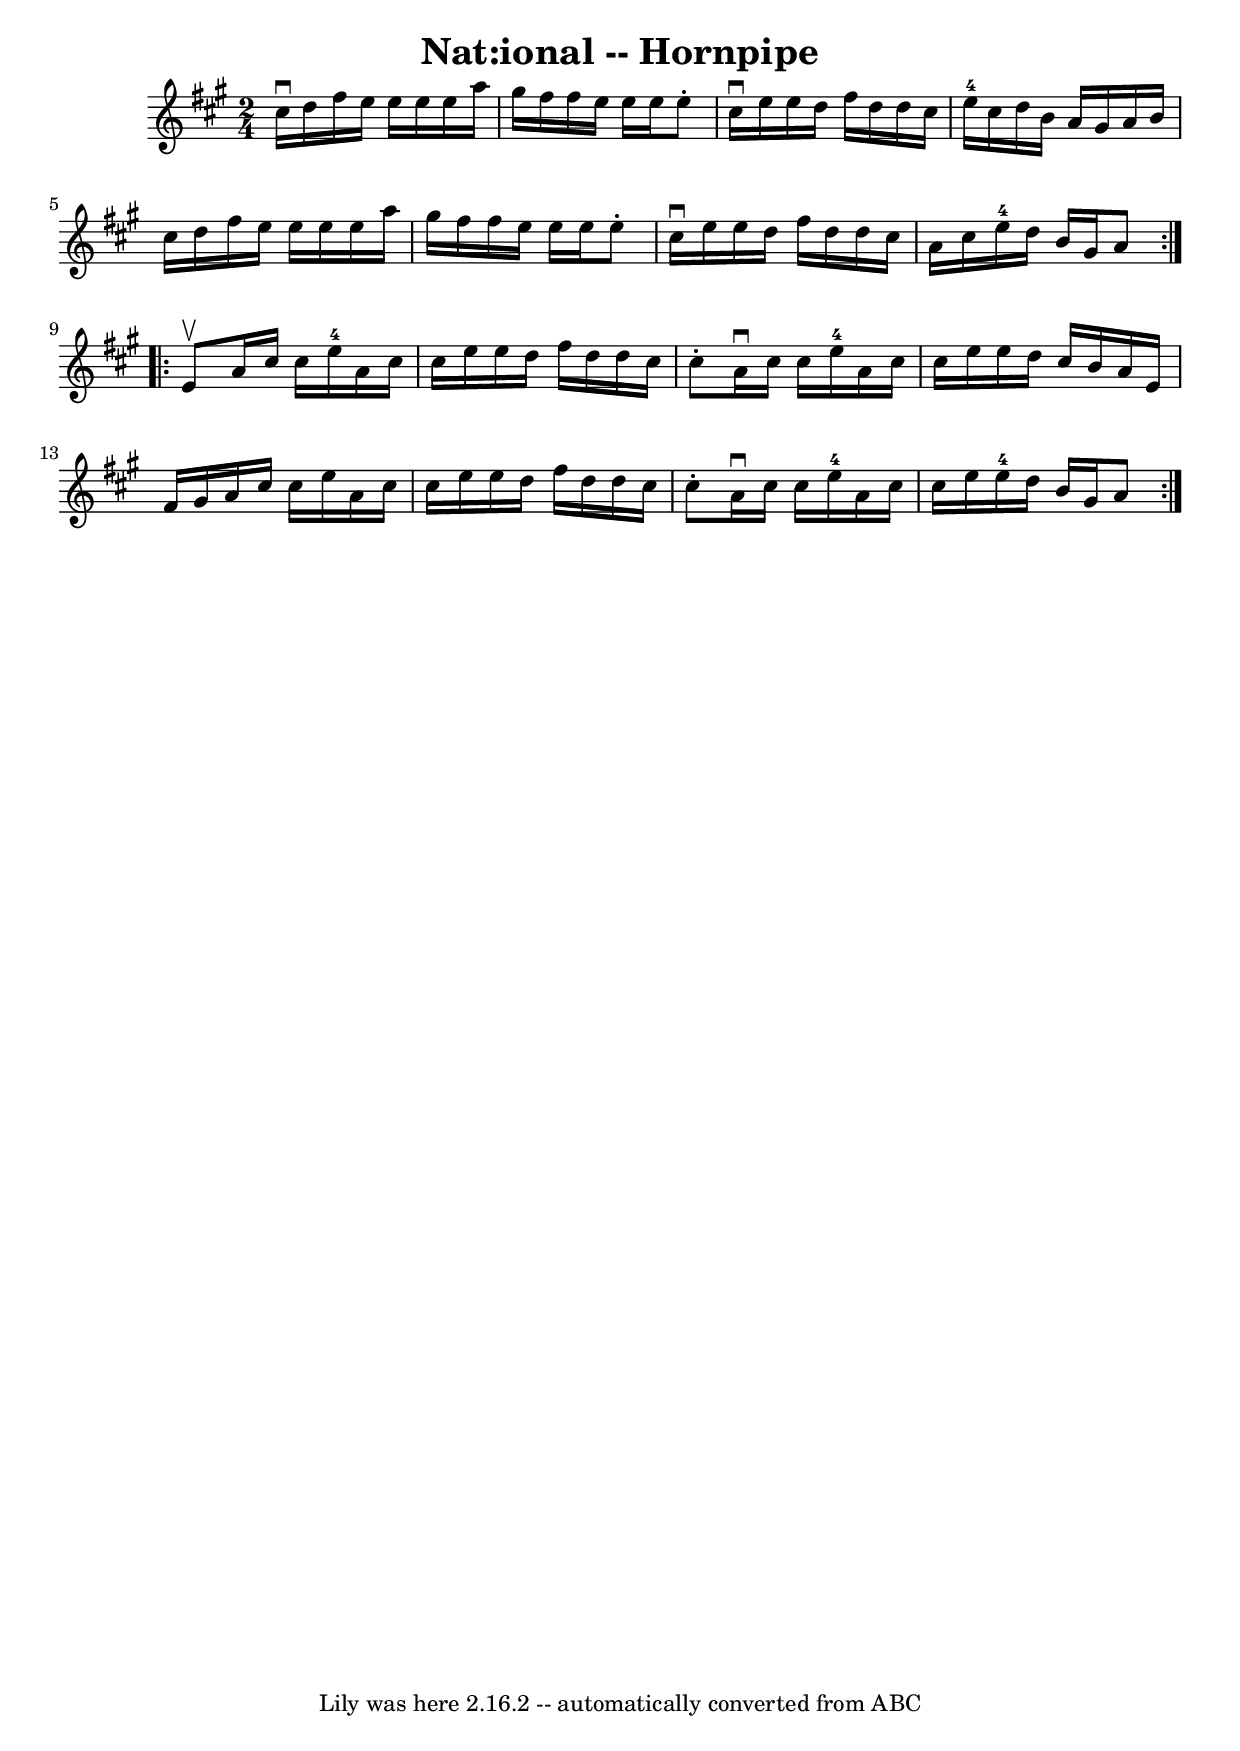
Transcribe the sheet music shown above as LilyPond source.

\version "2.16.2"
\include "Mammoth.ily"
\header {
  %% book = "Cole's 1000 Fiddle Tunes"
  crossRefNumber = "1"
  footnotes = ""
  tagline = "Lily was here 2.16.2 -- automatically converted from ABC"
  title = "Nat:ional -- Hornpipe"

}
voicedefault =  {



  \repeat volta 2 {

    \time 2/4 
    \key a \major
    cis''16^\downbow d''16  |
    fis''16    
    e''16 e''16 e''16 e''16 a''16 gis''16 fis''16  |
    
    fis''16 e''16 e''16 e''16 e''8-. cis''16^\downbow e''16   |
    e''16 d''16 fis''16 d''16 d''16 cis''16 e''16-4 
    cis''16  |
    d''16 b'16 a'16 gis'16 a'16 b'16    
    cis''16 d''16  |
    fis''16 e''16 e''16 e''16 e''16    
    a''16 gis''16 fis''16  |
    fis''16 e''16 e''16 e''16    
    e''8-. cis''16^\downbow e''16  |
    e''16 d''16 fis''16    
    d''16 d''16 cis''16 a'16 cis''16  |
    e''16-4 d''16    
    b'16 gis'16 a'8  
  }     
  \repeat volta 2 {
    e'8^\upbow |
    a'16    
    cis''16 cis''16 e''16-4 a'16 cis''16 cis''16 e''16   |
    e''16 d''16 fis''16 d''16 d''16 cis''16 cis''8-.  |
    a'16^\downbow cis''16 cis''16 e''16-4 a'16 cis''16  
    cis''16 e''16  |
    e''16 d''16 cis''16 b'16 a'16    
    e'16 fis'16 gis'16  |
    a'16 cis''16 cis''16 e''16    
    a'16 cis''16 cis''16 e''16  |
    e''16 d''16 fis''16    
    d''16 d''16 cis''16 cis''8-. |
    a'16^\downbow cis''16    
    cis''16 e''16-4 a'16 cis''16 cis''16 e''16  |
    e''16-4 d''16 b'16 gis'16 a'8  
  }   

}

\score{
  <<

    \context Staff="default"
    {
      \voicedefault 
      
    }

  >>
  \layout {
    
  }
  \midi {
  }

}
